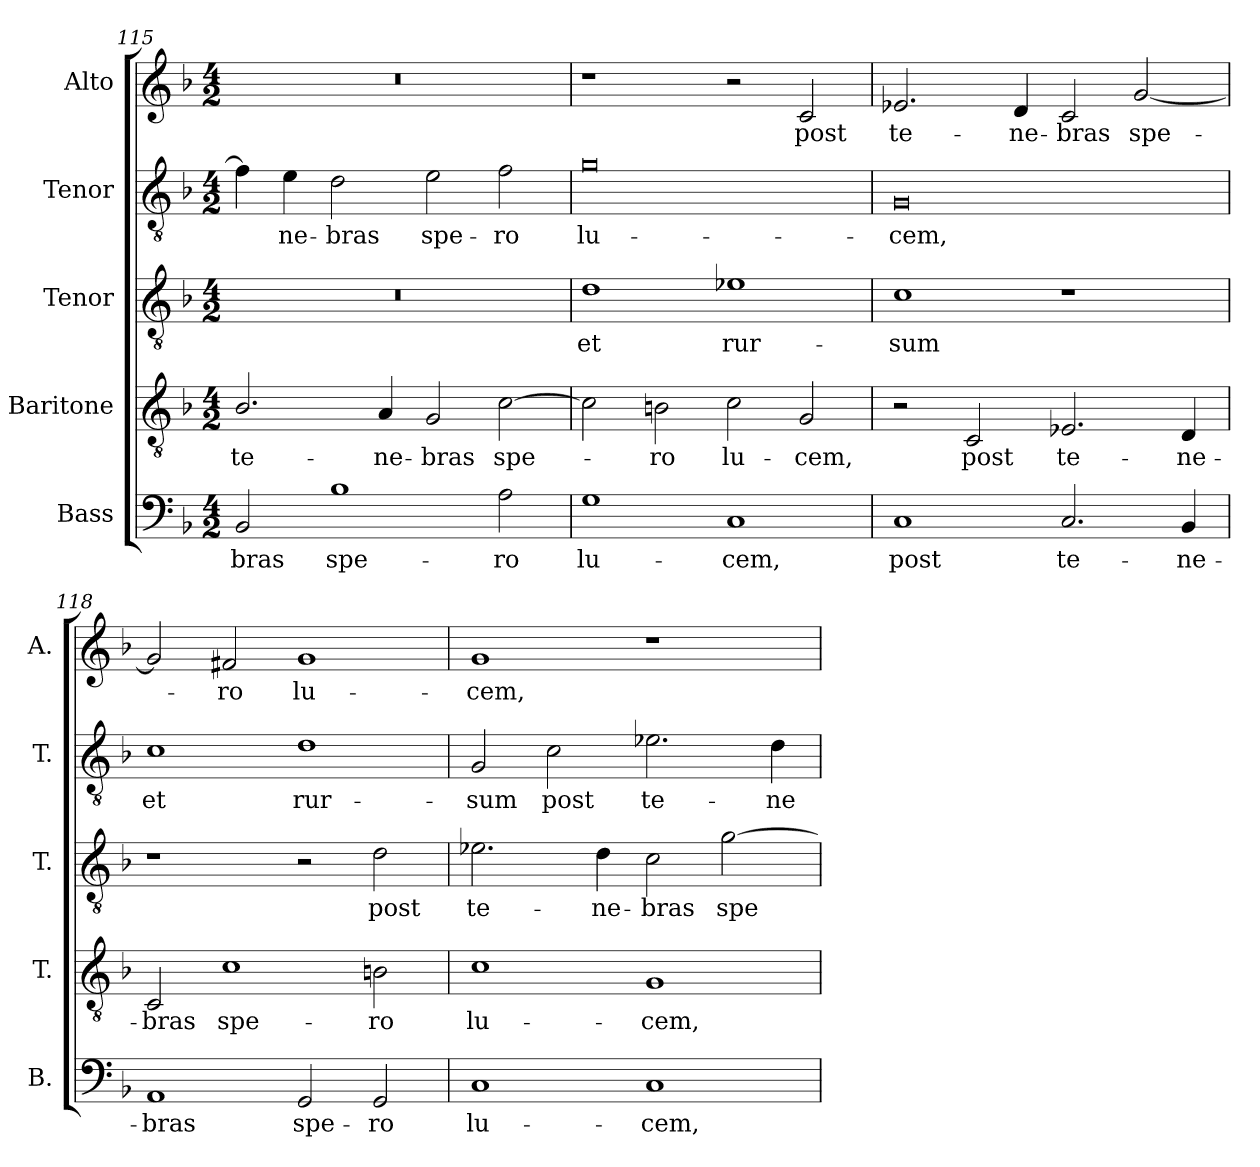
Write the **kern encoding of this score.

**kern	**text	**kern	**text	**kern	**text	**kern	**text	**kern	**text
*part5	*part5	*part4	*part4	*part3	*part3	*part2	*part2	*part1	*part1
*staff5	*staff5	*staff4	*staff4	*staff3	*staff3	*staff2	*staff2	*staff1	*staff1
*I"Bass	*	*I"Baritone	*	*I"Tenor	*	*I"Tenor	*	*I"Alto	*
*I'B.	*	*I'T.	*	*I'T.	*	*I'T.	*	*I'A.	*
!!LO:LB:g=z
*clefF4	*	*clefGv2	*	*clefGv2	*	*clefGv2	*	*clefG2	*
*	*	*ITrd7c12	*	*ITrd7c12	*	*ITrd7c12	*	*	*
*k[b-]	*	*k[b-]	*	*k[b-]	*	*k[b-]	*	*k[b-]	*
*F:	*	*F:	*	*F:	*	*F:	*	*F:	*
*M4/2	*	*M4/2	*	*M4/2	*	*M4/2	*	*M4/2	*
=115	=115	=115	=115	=115	=115	=115	=115	=115	=115
!	!LO:LY:b:color=#000000	!	!	!	!	!	!	!	!
!	!	!	!LO:LY:b:color=#000000	!LO:N:vis=1	!	!	!	!LO:N:vis=1	!
2BB-i/	-bras	2.BB-i/	te-	0r	.	4Fi\]	.	0r	.
!	!	!	!	!	!	!	!LO:LY:b:color=#000000	!	!
.	.	.	.	.	.	4Ei\	-ne-	.	.
!	!LO:LY:b:color=#000000	!	!	!	!	!	!	!	!
!	!	!	!	!	!	!	!LO:LY:b:color=#000000	!	!
1B-i	spe-	.	.	.	.	2Di\	-bras	.	.
!	!	!	!LO:LY:b:color=#000000	!	!	!	!	!	!
.	.	4AAi/	-ne-	.	.	.	.	.	.
!	!	!	!LO:LY:b:color=#000000	!	!	!	!	!	!
!	!	!	!	!	!	!	!LO:LY:b:color=#000000	!	!
.	.	2GGi/	-bras	.	.	2Ei\	spe-	.	.
!	!LO:LY:b:color=#000000	!	!	!	!	!	!	!	!
!	!	!	!LO:LY:b:color=#000000	!	!	!	!	!	!
!	!	!	!	!	!	!	!LO:LY:b:color=#000000	!	!
2Ai\	-ro	[2Ci\	spe-	.	.	2Fi\	-ro	.	.
=116	=116	=116	=116	=116	=116	=116	=116	=116	=116
!	!LO:LY:b:color=#000000	!	!	!	!	!	!	!	!
!	!	!	!	!	!LO:LY:b:color=#000000	!	!	!	!
!	!	!	!	!	!	!	!LO:LY:b:color=#000000	!	!
1Gi	lu-	2Ci\]	.	1Di	et	0Gi	lu-	1r	.
!	!	!	!LO:LY:b:color=#000000	!	!	!	!	!	!
.	.	2BBni\	-ro	.	.	.	.	.	.
!	!LO:LY:b:color=#000000	!	!	!	!	!	!	!	!
!	!	!	!LO:LY:b:color=#000000	!	!	!	!	!	!
!	!	!	!	!	!LO:LY:b:color=#000000	!	!	!	!
1Ci	-cem,	2Ci\	lu-	1E-Xi	rur-	.	.	2r	.
!	!	!	!LO:LY:b:color=#000000	!	!	!	!	!	!
!	!	!	!	!	!	!	!	!	!LO:LY:b:color=#000000
.	.	2GGi/	-cem,	.	.	.	.	2ci/	post
=117	=117	=117	=117	=117	=117	=117	=117	=117	=117
!	!LO:LY:b:color=#000000	!	!	!	!	!	!	!	!
!	!	!	!	!	!LO:LY:b:color=#000000	!	!	!	!
!	!	!	!	!	!	!	!LO:LY:b:color=#000000	!	!
!	!	!	!	!	!	!	!	!	!LO:LY:b:color=#000000
1Ci	post	2r	.	1Ci	-sum	0GGi	-cem,	2.e-Xi/	te-
!	!	!	!LO:LY:b:color=#000000	!	!	!	!	!	!
.	.	2CCi/	post	.	.	.	.	.	.
!	!	!	!	!	!	!	!	!	!LO:LY:b:color=#000000
.	.	.	.	.	.	.	.	4di/	-ne-
!	!LO:LY:b:color=#000000	!	!	!	!	!	!	!	!
!	!	!	!LO:LY:b:color=#000000	!	!	!	!	!	!
!	!	!	!	!	!	!	!	!	!LO:LY:b:color=#000000
2.Ci/	te-	2.EE-Xi/	te-	1r	.	.	.	2ci/	-bras
!	!	!	!	!	!	!	!	!	!LO:LY:b:color=#000000
.	.	.	.	.	.	.	.	[2gi/	spe-
!	!LO:LY:b:color=#000000	!	!	!	!	!	!	!	!
!	!	!	!LO:LY:b:color=#000000	!	!	!	!	!	!
4BB-i/	-ne-	4DDi/	-ne-	.	.	.	.	.	.
=118	=118	=118	=118	=118	=118	=118	=118	=118	=118
!	!LO:LY:b:color=#000000	!	!	!	!	!	!	!	!
!	!	!	!LO:LY:b:color=#000000	!	!	!	!	!	!
!	!	!	!	!	!	!	!LO:LY:b:color=#000000	!	!
1AAi	-bras	2CCi/	-bras	1r	.	1Ci	et	2gi/]	.
!	!	!	!LO:LY:b:color=#000000	!	!	!	!	!	!
!	!	!	!	!	!	!	!	!	!LO:LY:b:color=#000000
.	.	1Ci	spe-	.	.	.	.	2f#Xi/	-ro
!	!LO:LY:b:color=#000000	!	!	!	!	!	!	!	!
!	!	!	!	!	!	!	!LO:LY:b:color=#000000	!	!
!	!	!	!	!	!	!	!	!	!LO:LY:b:color=#000000
2GGi/	spe-	.	.	2r	.	1Di	rur-	1gi	lu-
!	!LO:LY:b:color=#000000	!	!	!	!	!	!	!	!
!	!	!	!LO:LY:b:color=#000000	!	!	!	!	!	!
!	!	!	!	!	!LO:LY:b:color=#000000	!	!	!	!
2GGi/	-ro	2BBni\	-ro	2Di\	post	.	.	.	.
=119	=119	=119	=119	=119	=119	=119	=119	=119	=119
!	!LO:LY:b:color=#000000	!	!	!	!	!	!	!	!
!	!	!	!LO:LY:b:color=#000000	!	!	!	!	!	!
!	!	!	!	!	!LO:LY:b:color=#000000	!	!	!	!
!	!	!	!	!	!	!	!LO:LY:b:color=#000000	!	!
!	!	!	!	!	!	!	!	!	!LO:LY:b:color=#000000
1Ci	lu-	1Ci	lu-	2.E-Xi\	te-	2GGi/	-sum	1gi	-cem,
!	!	!	!	!	!	!	!LO:LY:b:color=#000000	!	!
.	.	.	.	.	.	2Ci\	post	.	.
!	!	!	!	!	!LO:LY:b:color=#000000	!	!	!	!
.	.	.	.	4Di\	-ne-	.	.	.	.
!	!LO:LY:b:color=#000000	!	!	!	!	!	!	!	!
!	!	!	!LO:LY:b:color=#000000	!	!	!	!	!	!
!	!	!	!	!	!LO:LY:b:color=#000000	!	!	!	!
!	!	!	!	!	!	!	!LO:LY:b:color=#000000	!	!
1Ci	-cem,	1GGi	-cem,	2Ci\	-bras	2.E-Xi\	te-	1r	.
!	!	!	!	!	!LO:LY:b:color=#000000	!	!	!	!
.	.	.	.	[2Gi\	spe-	.	.	.	.
!	!	!	!	!	!	!	!LO:LY:b:color=#000000	!	!
.	.	.	.	.	.	4Di\	-ne-	.	.
=	=	=	=	=	=	=	=	=	=
*-	*-	*-	*-	*-	*-	*-	*-	*-	*-
